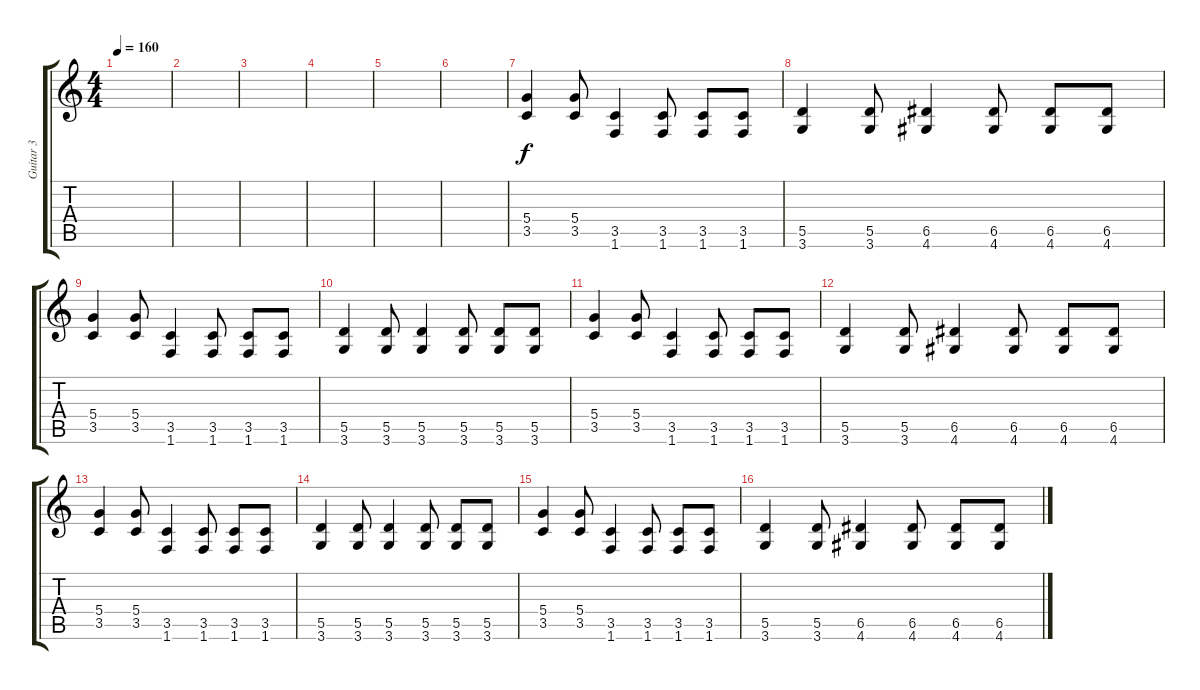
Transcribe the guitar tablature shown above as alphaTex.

\track ("Guitar 3" "Guitar 3") {instrument distortionguitar}
\staff {score tabs}
\tuning (E4 B3 G3 D3 A2 E2) {hide}
\ts (4 4)
\tempo 160
\clef g2
\ks c
|
|
|
|
|
|
(5.4 3.5).4 (5.4 3.5).8 (3.5 1.6).4 (3.5 1.6).8 (3.5 1.6).8 (3.5 1.6).8 |
(5.5 3.6).4 (5.5 3.6).8 (6.5 4.6).4 (6.5 4.6).8 (6.5 4.6).8 (6.5 4.6).8 |
(5.4 3.5).4 (5.4 3.5).8 (3.5 1.6).4 (3.5 1.6).8 (3.5 1.6).8 (3.5 1.6).8 |
(5.5 3.6).4 (5.5 3.6).8 (5.5 3.6).4 (5.5 3.6).8 (5.5 3.6).8 (5.5 3.6).8 |
(5.4 3.5).4 (5.4 3.5).8 (3.5 1.6).4 (3.5 1.6).8 (3.5 1.6).8 (3.5 1.6).8 |
(5.5 3.6).4 (5.5 3.6).8 (6.5 4.6).4 (6.5 4.6).8 (6.5 4.6).8 (6.5 4.6).8 |
(5.4 3.5).4 (5.4 3.5).8 (3.5 1.6).4 (3.5 1.6).8 (3.5 1.6).8 (3.5 1.6).8 |
(5.5 3.6).4 (5.5 3.6).8 (5.5 3.6).4 (5.5 3.6).8 (5.5 3.6).8 (5.5 3.6).8 |
(5.4 3.5).4 (5.4 3.5).8 (3.5 1.6).4 (3.5 1.6).8 (3.5 1.6).8 (3.5 1.6).8 |
(5.5 3.6).4 (5.5 3.6).8 (6.5 4.6).4 (6.5 4.6).8 (6.5 4.6).8 (6.5 4.6).8
